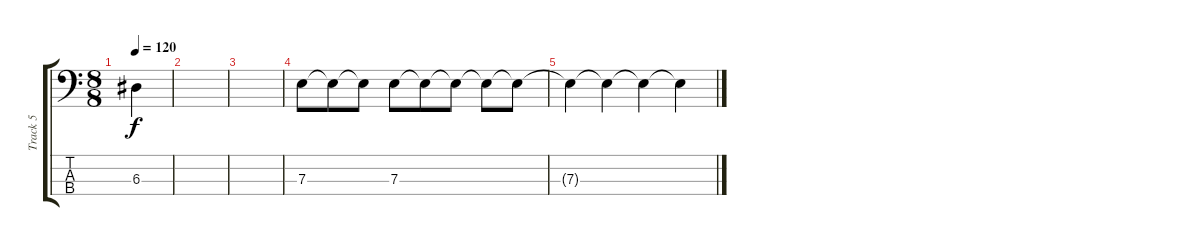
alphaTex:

\track ("Track 5" "Track 5") {instrument electricbassfinger}
\staff {score tabs}
\tuning (G2 D2 A1 D1) {hide}
\ts (8 8)
\tempo 120
\clef f4
\ks c
6.3{t}.4{dy f} |
|
|
7.3.8 7.3{t}.8 7.3{t}.8 7.3.8 7.3{t}.8 7.3{t}.8 7.3{t}.8 7.3{t}.8 |
7.3{t}.4 7.3{t}.4 7.3{t}.4 7.3{t}.4
